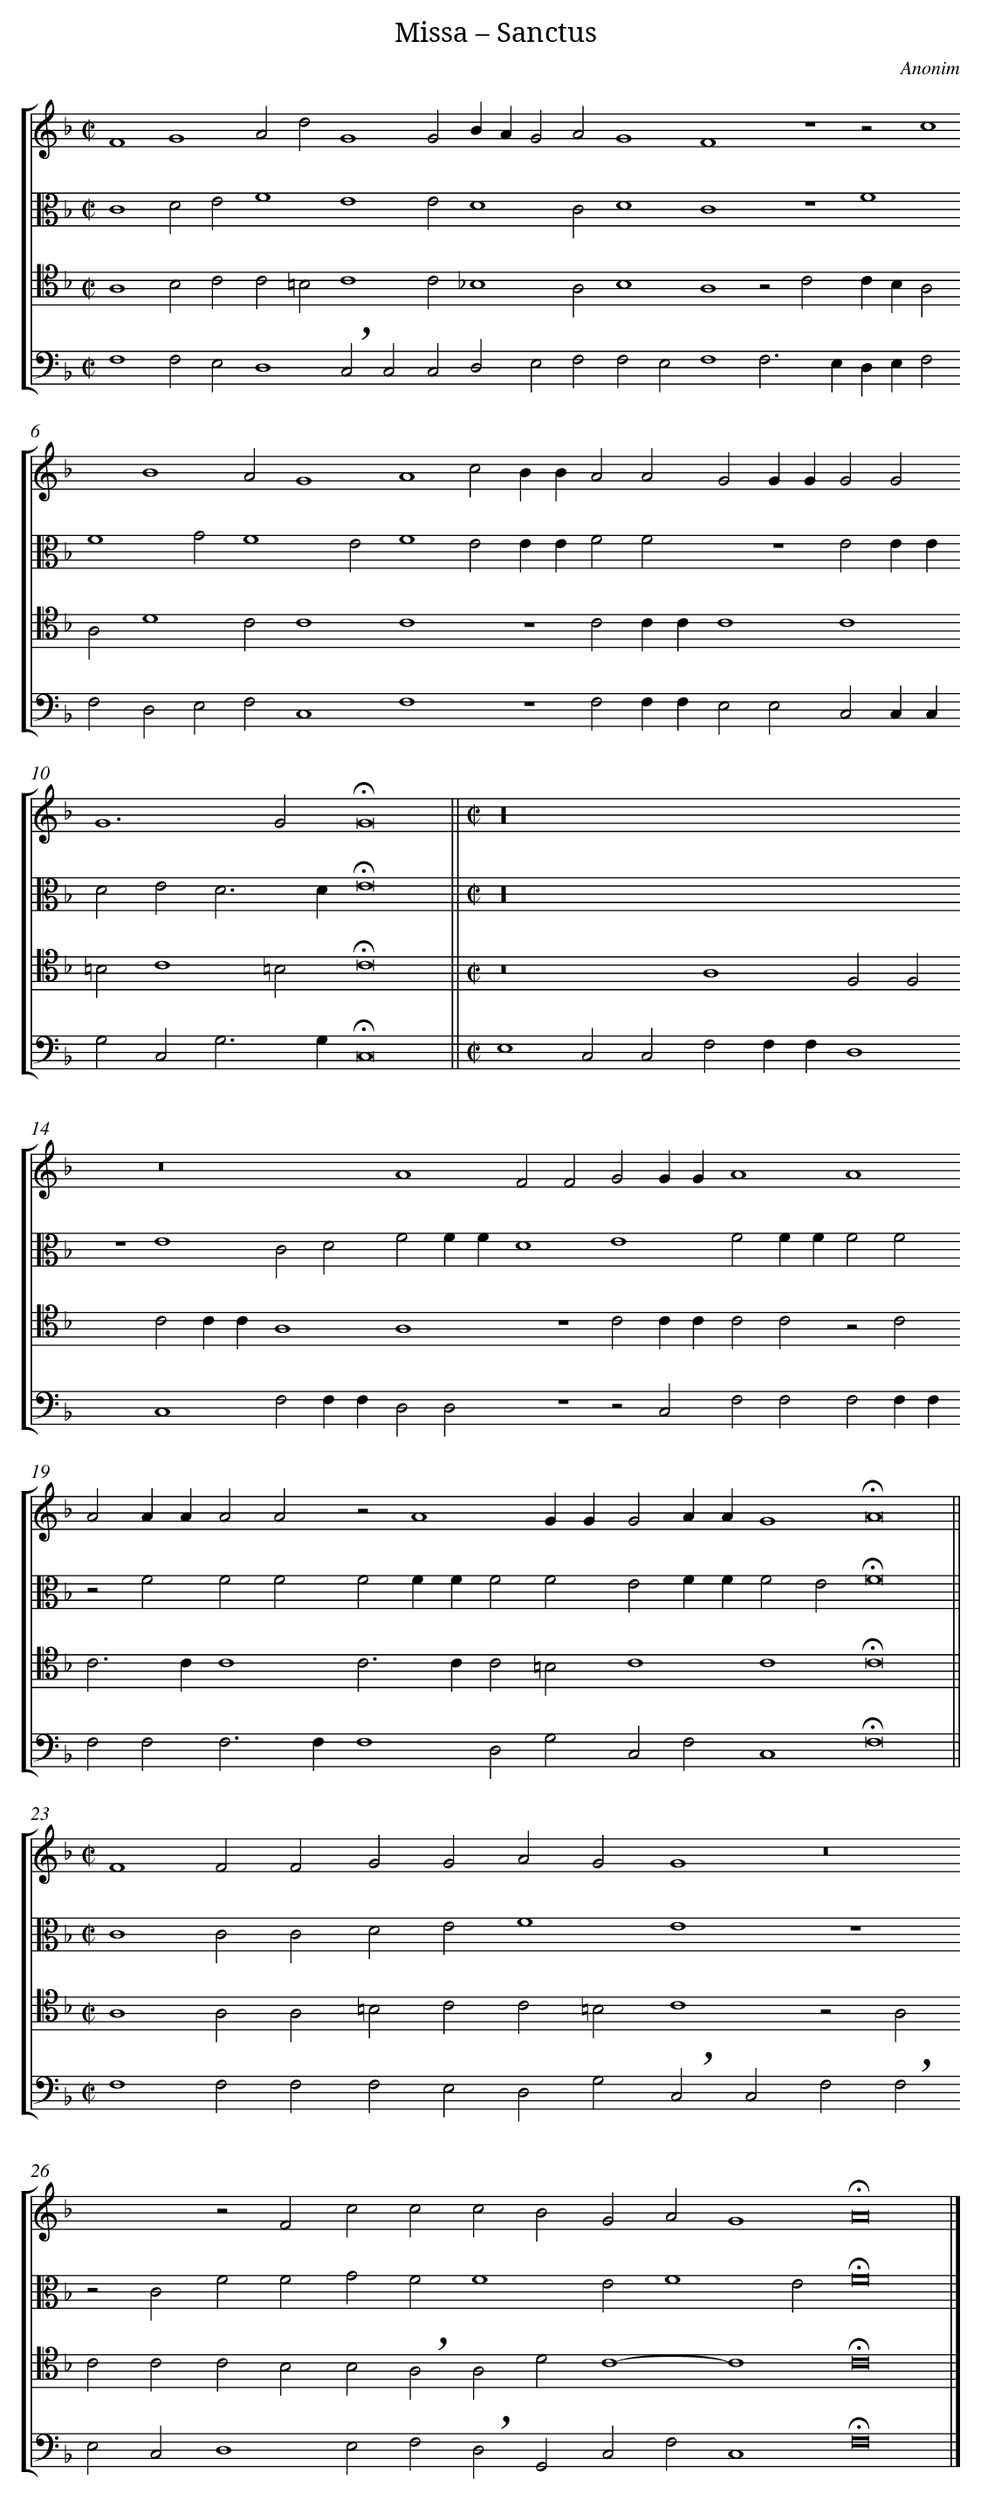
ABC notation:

X:1
T: Missa – Sanctus
C: Anonim
L: 1/4
M: C|
%%staves [1 2 3 4]
V: 1
V: 2 clef=alto
V: 3 clef=tenor
V: 4 clef=bass
K: F
[V:1] F4G4 [|]
[V:2] C4D2E2 [|]
[V:3] A,4B,2C2 [|]
[V:4] F,4F,2E,2 [|]
[V:1] A2d2G4 [|]
[V:2] F4E4 [|]
[V:3] C2=B,2C4 [|]
[V:4] D,4!breath!C,2C,2 [|]
[V:1] G2BAG2A2 [|]
[V:2] E2D4C2 [|]
[V:3] C2_B,4A,2 [|]
[V:4] C,2D,2E,2F,2 [|]
[V:1] G4F4 [|]
[V:2] D4C4 [|]
[V:3] B,4A,4 [|]
[V:4] F,2E,2F,4 [|]
[V:1] z4z2c4 [|]
[V:2] z4F4 [|]
[V:3] z2C2CB,A,2 [|]
[V:4] F,2>E,2D,E,F,2 [|]
[V:1] B4A2 [|]
[V:2] F4G2F4 [|]
[V:3] A,2D4C2 [|]
[V:4] F,2D,2E,2F,2 [|]
[V:1] G4A4 [|]
[V:2] E2F4 [|]
[V:3] C4C4 [|]
[V:4] C,4F,4 [|]
[V:1] c2BBA2A2 [|]
[V:2] E2EEF2F2 [|]
[V:3] z4C2CC [|]
[V:4] z4F,2F,F, [|]
[V:1] G2GGG2G2 [|]
[V:2] z4E2EE [|]
[V:3] C4C4 [|]
[V:4] E,2E,2C,2C,C, [|]
[V:1] G6G2 [|]
[V:2] D2E2D3D [|]
[V:3] =B,2C4=B,2 [|]
[V:4] G,2C,2G,3G, [|]
[V:1] !fermata!G8 ||
[V:2] !fermata!E8 ||
[V:3] !fermata!C8 ||
[V:4] !fermata!C,8 ||
[V:1] [M:C|]z16 [|]
[V:2] [M:C|]z16 [|]
[V:3] [M:C|]z8 [|]
[V:4] [M:C|]E,4C,2C,2 [|]
[V:1]  [|]
[V:2]  [|]
[V:3] A,4F,2F,2 [|]
[V:4] F,2F,F,D,4 [|]
[V:1] x4z8 [|]
[V:2] z4E4 [|]
[V:3] x4C2CC [|]
[V:4] x4C,4 [|]
[V:1] A4 [|]
[V:2] C2D2F2FF [|]
[V:3] A,4A,4 [|]
[V:4] F,2F,F,D,2D,2 [|]
[V:1] F2F2G2GG [|]
[V:2] D4E4 [|]
[V:3] z4C2CC [|]
[V:4] z4z2C,2 [|]
[V:1] A4A4 [|]
[V:2] F2FFF2F2 [|]
[V:3] C2C2z2C2 [|]
[V:4] F,2F,2F,2F,F, [|]
[V:1] A2AAA2A2 [|]
[V:2] z2F2F2F2 [|]
[V:3] C2>C2C4 [|]
[V:4] F,2F,2F,3F, [|]
[V:1] z2A4GG [|]
[V:2] F2FFF2F2 [|]
[V:3] C2>C2C2=B,2 [|]
[V:4] F,4D,2G,2 [|]
[V:1] G2AAG4 [|]
[V:2] E2FFF2E2 [|]
[V:3] C4C4 [|]
[V:4] C,2F,2C,4 [|]
[V:1] !fermata!A8 ||
[V:2] !fermata!F8 ||
[V:3] !fermata!C8 ||
[V:4] !fermata!F,8 ||
[V:1] [M:C|]F4F2F2 [|]
[V:2] [M:C|]C4C2C2 [|]
[V:3] [M:C|]A,4A,2A,2 [|]
[V:4] [M:C|]F,4F,2F,2 [|]
[V:1] G2G2A2G2 [|]
[V:2] D2E2F4 [|]
[V:3] =B,2C2C2=B,2 [|]
[V:4] F,2E,2D,2G,2 [|]
[V:1] G4z8 [|]
[V:2] E4z4 [|]
[V:3] C4z2A,2 [|]
[V:4] !breath!C,2C,2F,2!breath!F,2 [|]
[V:1] z2F2 [|]
[V:2] z2C2F2F2 [|]
[V:3] C2C2C2B,2 [|]
[V:4] E,2C,2D,4 [|]
[V:1] c2c2c2B2 [|]
[V:2] G2F2F4 [|]
[V:3] B,2!breath!A,2A,2D2 [|]
[V:4] E,2F,2!breath!D,2G,,2 [|]
[V:1] G2A2G4 [|]
[V:2] E2F4E2 [|]
[V:3] C4-C4 [|]
[V:4] C,2F,2C,4 [|]
[V:1] !fermata!A8 |]
[V:2] !fermata!F8 |]
[V:3] !fermata!C8 |]
[V:4] !fermata!F,8 |]
